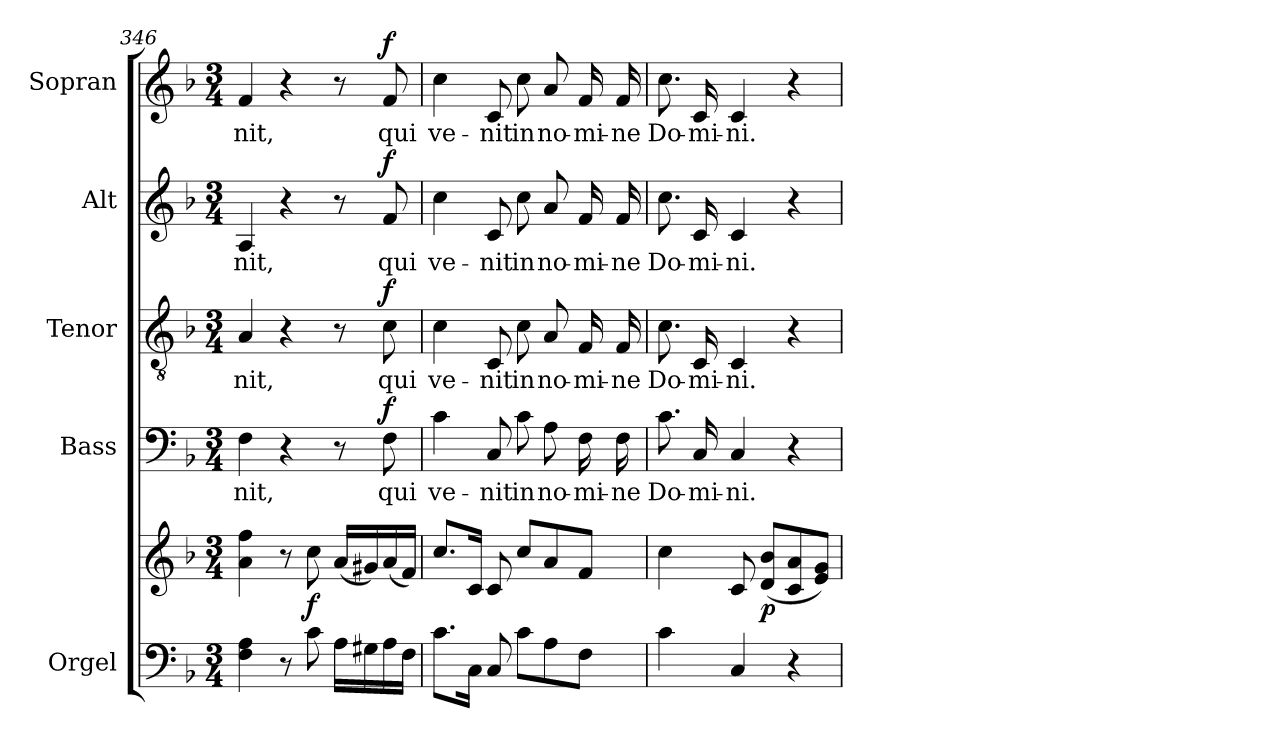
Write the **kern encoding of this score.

**kern	**kern	**dynam	**kern	**text	**dynam	**kern	**text	**dynam	**kern	**text	**dynam	**kern	**text	**dynam
*part5	*part5	*part5	*part4	*part4	*part4	*part3	*part3	*part3	*part2	*part2	*part2	*part1	*part1	*part1
*staff6	*staff5	*staff5/6	*staff4	*staff4	*staff4	*staff3	*staff3	*staff3	*staff2	*staff2	*staff2	*staff1	*staff1	*staff1
*I"Orgel	*	*	*I"Bass	*	*	*I"Tenor	*	*	*I"Alt	*	*	*I"Sopran	*	*
*I'Org.	*	*	*I'B.	*	*	*I'T.	*	*	*I'A.	*	*	*I'S.	*	*
!!LO:LB:g=z
*clefF4	*clefG2	*	*clefF4	*	*	*clefGv2	*	*	*clefG2	*	*	*clefG2	*	*
*k[b-]	*k[b-]	*	*k[b-]	*	*	*k[b-]	*	*	*k[b-]	*	*	*k[b-]	*	*
*F:	*F:	*	*F:	*	*	*F:	*	*	*F:	*	*	*F:	*	*
*M3/4	*M3/4	*	*M3/4	*	*	*M3/4	*	*	*M3/4	*	*	*M3/4	*	*
=346	=346	=346	=346	=346	=346	=346	=346	=346	=346	=346	=346	=346	=346	=346
!	!	!	!	!LO:LY:b	!	!	!LO:LY:b	!	!	!LO:LY:b	!	!	!LO:LY:b	!
4F\ 4A\	4a\ 4ff\	.	4F\	-nit,	.	4A/	-nit,	.	4A/	-nit,	.	4f/	-nit,	.
8r	8r	.	4r	.	.	4r	.	.	4r	.	.	4r	.	.
!	!	!LO:DY:b	!	!	!	!	!	!	!	!	!	!	!	!
8c\	8cc\	f	.	.	.	.	.	.	.	.	.	.	.	.
16A\LL	(<16a/LL	.	8r	.	.	8r	.	.	8r	.	.	8r	.	.
16G#X\	16g#X/)	.	.	.	.	.	.	.	.	.	.	.	.	.
!	!	!	!	!LO:LY:b	!LO:DY:a	!	!LO:LY:b	!LO:DY:a	!	!LO:LY:b	!LO:DY:a	!	!LO:LY:b	!LO:DY:a
16A\	(<16a/	.	8F\	qui	f	8c\	qui	f	8f/	qui	f	8f/	qui	f
16F\JJ	16f/JJ)	.	.	.	.	.	.	.	.	.	.	.	.	.
=347	=347	=347	=347	=347	=347	=347	=347	=347	=347	=347	=347	=347	=347	=347
!	!	!	!	!LO:LY:b	!	!	!LO:LY:b	!	!	!LO:LY:b	!	!	!LO:LY:b	!
8.c\L	8.cc/L	.	4c\	ve-	.	4c\	ve-	.	4cc\	ve-	.	4cc\	ve-	.
16C\Jk	16c/Jk	.	.	.	.	.	.	.	.	.	.	.	.	.
!	!	!	!	!LO:LY:b	!	!	!LO:LY:b	!	!	!LO:LY:b	!	!	!LO:LY:b	!
8C/	8c/	.	8C/	-nit	.	8C/	-nit	.	8c/	-nit	.	8c/	-nit	.
!	!	!	!	!LO:LY:b	!	!	!LO:LY:b	!	!	!LO:LY:b	!	!	!LO:LY:b	!
8c\L	8cc/L	.	8c\	in	.	8c\	in	.	8cc\	in	.	8cc\	in	.
!	!	!	!	!LO:LY:b	!	!	!LO:LY:b	!	!	!LO:LY:b	!	!	!LO:LY:b	!
8A\	8a/	.	8A\	no-	.	8A/	no-	.	8a/	no-	.	8a/	no-	.
!	!	!	!	!LO:LY:b	!	!	!LO:LY:b	!	!	!LO:LY:b	!	!	!LO:LY:b	!
8F\J	8f/J	.	16F\	-mi-	.	16F/	-mi-	.	16f/	-mi-	.	16f/	-mi-	.
!	!	!	!	!LO:LY:b	!	!	!LO:LY:b	!	!	!LO:LY:b	!	!	!LO:LY:b	!
.	.	.	16F\	-ne	.	16F/	-ne	.	16f/	-ne	.	16f/	-ne	.
=348	=348	=348	=348	=348	=348	=348	=348	=348	=348	=348	=348	=348	=348	=348
!	!	!	!	!LO:LY:b	!	!	!LO:LY:b	!	!	!LO:LY:b	!	!	!LO:LY:b	!
4c\	4cc\	.	8.c\	Do-	.	8.c\	Do-	.	8.cc\	Do-	.	8.cc\	Do-	.
!	!	!	!	!LO:LY:b	!	!	!LO:LY:b	!	!	!LO:LY:b	!	!	!LO:LY:b	!
.	.	.	16C/	-mi-	.	16C/	-mi-	.	16c/	-mi-	.	16c/	-mi-	.
!	!	!	!	!LO:LY:b	!	!	!LO:LY:b	!	!	!LO:LY:b	!	!	!LO:LY:b	!
4C/	8c/	.	4C/	-ni.	.	4C/	-ni.	.	4c/	-ni.	.	4c/	-ni.	.
!	!	!LO:DY:b	!	!	!	!	!	!	!	!	!	!	!	!
.	(<8d/ 8b-/L	p	.	.	.	.	.	.	.	.	.	.	.	.
4r	8c/ 8a/	.	4r	.	.	4r	.	.	4r	.	.	4r	.	.
.	8e/ 8g/J)	.	.	.	.	.	.	.	.	.	.	.	.	.
=	=	=	=	=	=	=	=	=	=	=	=	=	=	=
*-	*-	*-	*-	*-	*-	*-	*-	*-	*-	*-	*-	*-	*-	*-
